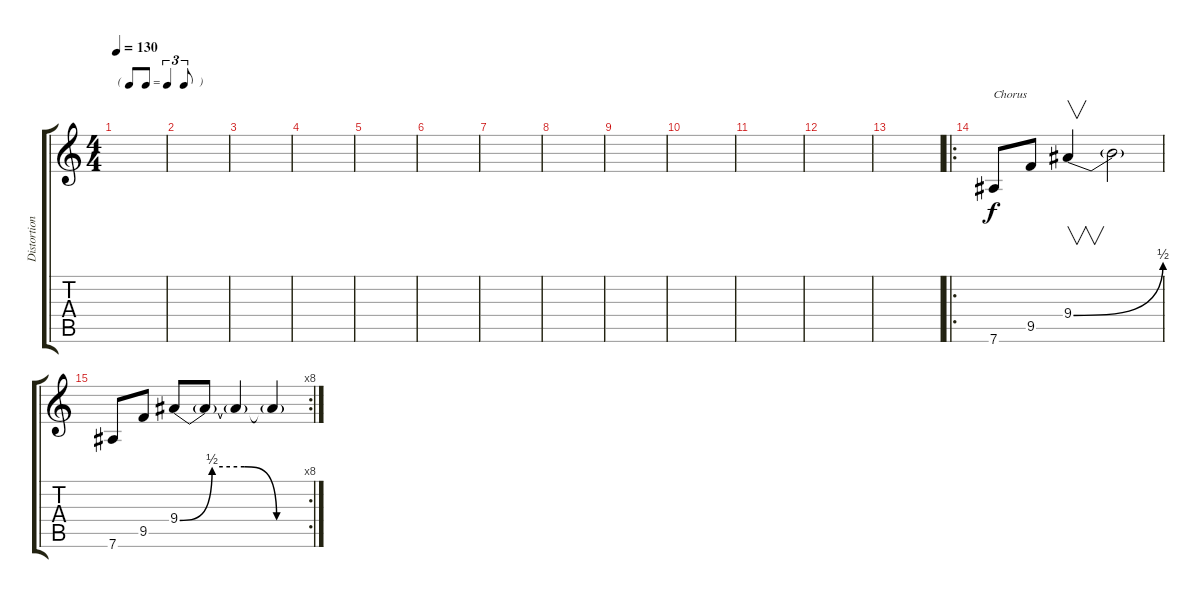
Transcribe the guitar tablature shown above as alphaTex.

\track ("Distortion Guitar 1" "Distortion") {instrument distortionguitar}
\staff {score tabs}
\tuning (Eb4 Bb3 Gb3 Db3 Ab2 Eb2) {hide}
\ts (4 4)
\tf triplet8th
\tempo 130
\clef g2
\ks c
|
|
|
|
|
|
|
|
|
|
|
|
|
\ro
7.6.8{txt "Chorus"} 9.5.8 9.4{be (bend 0 0 60 2)}.4{v} 9.4{t}.2 |
\rc 8
7.6.8 9.5.8 9.4{be (custom 0 0 15 2 30 2 45 0 60 0)}.8 9.4{t}.8 9.4{t}.4 9.4{t}.4
